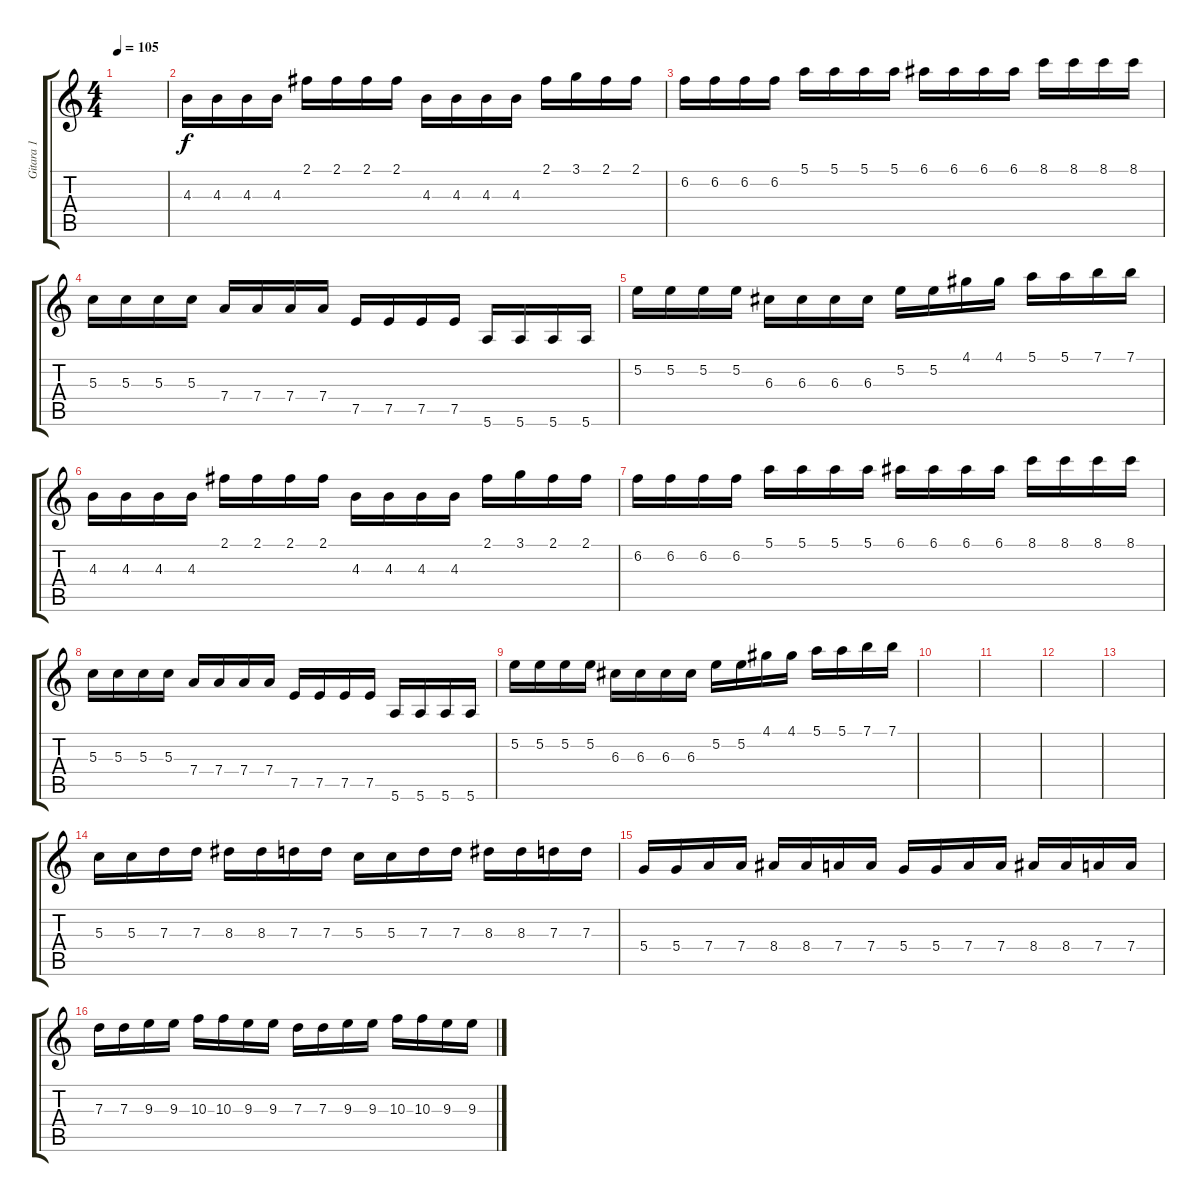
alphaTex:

\track ("Gitara 1" "Gitara 1") {instrument overdrivenguitar}
\staff {score tabs}
\tuning (E4 B3 G3 D3 A2 E2) {hide}
\ts (4 4)
\tempo 105
\clef g2
\ks c
|
4.3.16 4.3.16 4.3.16 4.3.16 2.1.16 2.1.16 2.1.16 2.1.16 4.3.16 4.3.16 4.3.16 4.3.16 2.1.16 3.1.16 2.1.16 2.1.16 |
6.2.16 6.2.16 6.2.16 6.2.16 5.1.16 5.1.16 5.1.16 5.1.16 6.1.16 6.1.16 6.1.16 6.1.16 8.1.16 8.1.16 8.1.16 8.1.16 |
5.3.16 5.3.16 5.3.16 5.3.16 7.4.16 7.4.16 7.4.16 7.4.16 7.5.16 7.5.16 7.5.16 7.5.16 5.6.16 5.6.16 5.6.16 5.6.16 |
5.2.16 5.2.16 5.2.16 5.2.16 6.3.16 6.3.16 6.3.16 6.3.16 5.2.16 5.2.16 4.1.16 4.1.16 5.1.16 5.1.16 7.1.16 7.1.16 |
4.3.16 4.3.16 4.3.16 4.3.16 2.1.16 2.1.16 2.1.16 2.1.16 4.3.16 4.3.16 4.3.16 4.3.16 2.1.16 3.1.16 2.1.16 2.1.16 |
6.2.16 6.2.16 6.2.16 6.2.16 5.1.16 5.1.16 5.1.16 5.1.16 6.1.16 6.1.16 6.1.16 6.1.16 8.1.16 8.1.16 8.1.16 8.1.16 |
5.3.16 5.3.16 5.3.16 5.3.16 7.4.16 7.4.16 7.4.16 7.4.16 7.5.16 7.5.16 7.5.16 7.5.16 5.6.16 5.6.16 5.6.16 5.6.16 |
5.2.16 5.2.16 5.2.16 5.2.16 6.3.16 6.3.16 6.3.16 6.3.16 5.2.16 5.2.16 4.1.16 4.1.16 5.1.16 5.1.16 7.1.16 7.1.16 |
|
|
|
|
5.3.16 5.3.16 7.3.16 7.3.16 8.3.16 8.3.16 7.3.16 7.3.16 5.3.16 5.3.16 7.3.16 7.3.16 8.3.16 8.3.16 7.3.16 7.3.16 |
5.4.16 5.4.16 7.4.16 7.4.16 8.4.16 8.4.16 7.4.16 7.4.16 5.4.16 5.4.16 7.4.16 7.4.16 8.4.16 8.4.16 7.4.16 7.4.16 |
7.3.16 7.3.16 9.3.16 9.3.16 10.3.16 10.3.16 9.3.16 9.3.16 7.3.16 7.3.16 9.3.16 9.3.16 10.3.16 10.3.16 9.3.16 9.3.16
